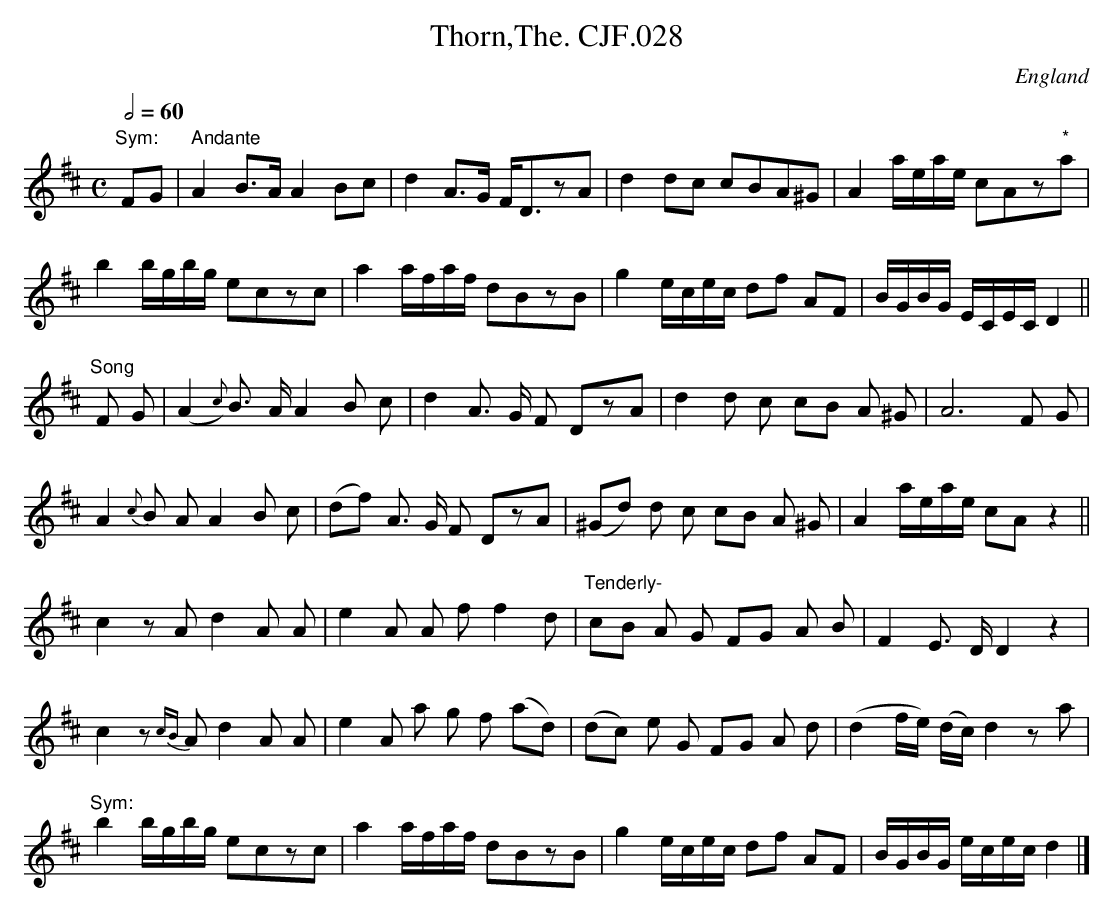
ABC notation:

X:1
T:Thorn,The. CJF.028
O:England
M:C
L:1/8
Q:2/4=60
notC:"From J J"
K:D major
"Sym:"FG|\
" Andante"A2B>AA2Bc|d2A>G F<DzA|d2dc cBA^G|\
A2a/e/a/e/ cAz"*"a|!
b2b/g/b/g/ eczc|\
a2a/f/a/f/ dBzB|g2e/c/e/c/ df AF|B/G/B/G/ E/C/E/C/D2||!
"Song"F G|(A2{c})B> AA2B c|d2A> G F DzA|d2d c cB A ^G|\
A6F G|!
A2{c}B AA2B c|(df) A> G F DzA|(^Gd) d c cB A ^G|\
A2a/e/a/e/ cAz2||!
c2zAd2A A|e2A A ff2d|"Tenderly-"cB A G FG A B|F2E> DD2z2|!
c2z{cB}Ad2A A|e2A a g fh (ad)|\
(dc) e G FG A d|(d2f/e/) (d/c/)d2za|!
"Sym:"b2b/g/b/g/ eczc|a2a/f/a/f/ dBzB|g2e/c/e/c/ df AF|\
B/G/B/G/ e/c/e/c/d2|]
